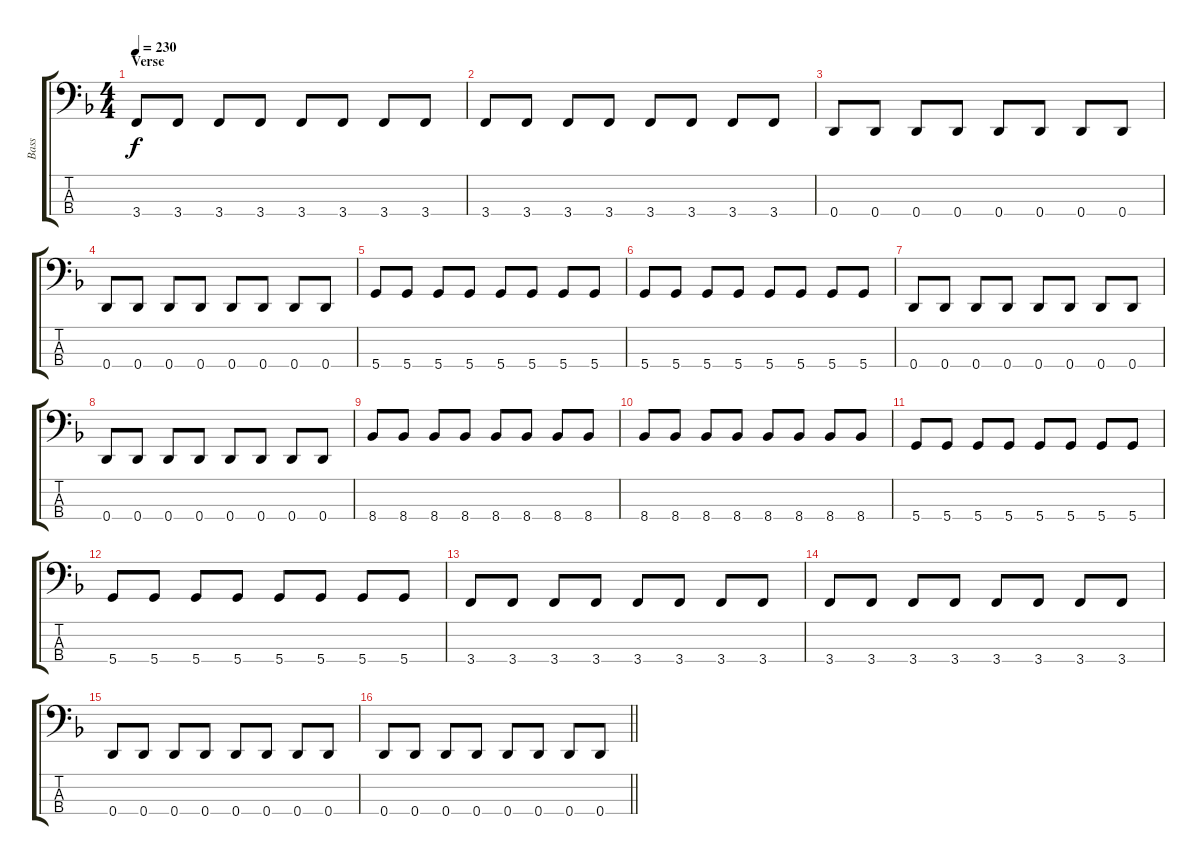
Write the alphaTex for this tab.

\track ("Bass" "Bass") {instrument electricbasspick}
\staff {score tabs}
\tuning (F2 C2 G1 D1) {hide}
\ts (4 4)
\section ("" "Verse")
\tempo 230
\clef f4
\ks f
3.4.8{dy f} 3.4.8 3.4.8 3.4.8 3.4.8 3.4.8 3.4.8 3.4.8 |
3.4.8 3.4.8 3.4.8 3.4.8 3.4.8 3.4.8 3.4.8 3.4.8 |
0.4.8 0.4.8 0.4.8 0.4.8 0.4.8 0.4.8 0.4.8 0.4.8 |
0.4.8 0.4.8 0.4.8 0.4.8 0.4.8 0.4.8 0.4.8 0.4.8 |
5.4.8 5.4.8 5.4.8 5.4.8 5.4.8 5.4.8 5.4.8 5.4.8 |
5.4.8 5.4.8 5.4.8 5.4.8 5.4.8 5.4.8 5.4.8 5.4.8 |
0.4.8 0.4.8 0.4.8 0.4.8 0.4.8 0.4.8 0.4.8 0.4.8 |
0.4.8 0.4.8 0.4.8 0.4.8 0.4.8 0.4.8 0.4.8 0.4.8 |
8.4.8 8.4.8 8.4.8 8.4.8 8.4.8 8.4.8 8.4.8 8.4.8 |
8.4.8 8.4.8 8.4.8 8.4.8 8.4.8 8.4.8 8.4.8 8.4.8 |
5.4.8 5.4.8 5.4.8 5.4.8 5.4.8 5.4.8 5.4.8 5.4.8 |
5.4.8 5.4.8 5.4.8 5.4.8 5.4.8 5.4.8 5.4.8 5.4.8 |
3.4.8 3.4.8 3.4.8 3.4.8 3.4.8 3.4.8 3.4.8 3.4.8 |
3.4.8 3.4.8 3.4.8 3.4.8 3.4.8 3.4.8 3.4.8 3.4.8 |
0.4.8 0.4.8 0.4.8 0.4.8 0.4.8 0.4.8 0.4.8 0.4.8 |
\barLineRight lightlight
0.4.8 0.4.8 0.4.8 0.4.8 0.4.8 0.4.8 0.4.8 0.4.8
